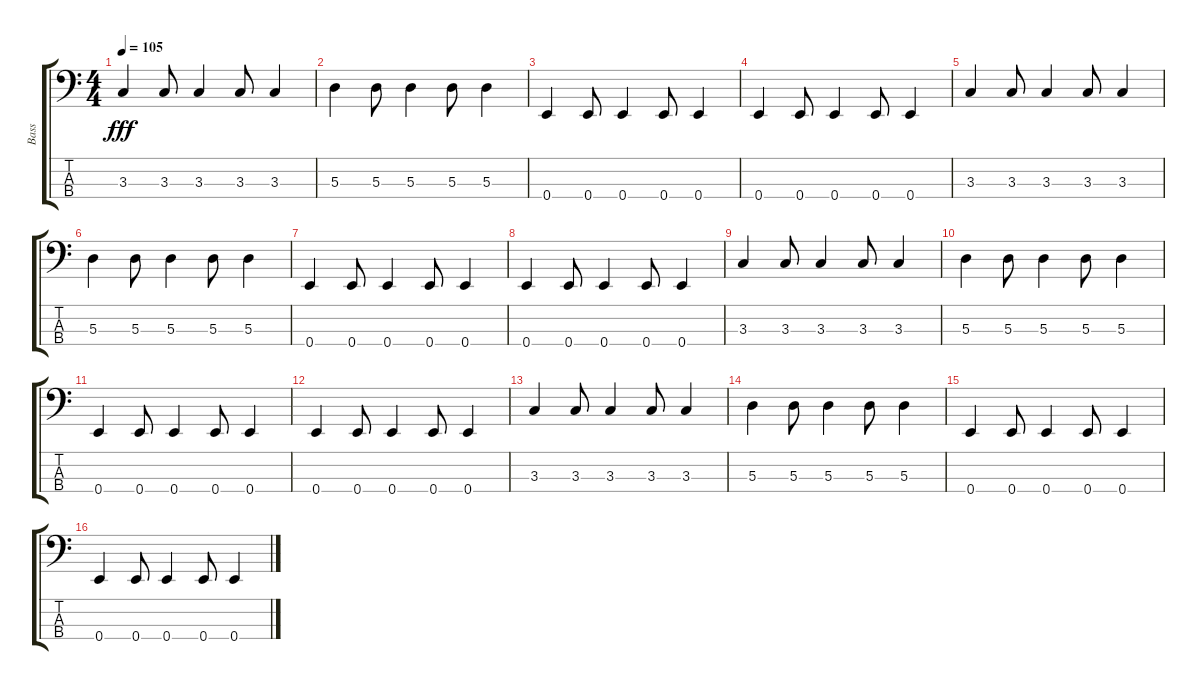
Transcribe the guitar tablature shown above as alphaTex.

\track ("Bass" "Bass") {instrument fretlessbass}
\staff {score tabs}
\tuning (G2 D2 A1 E1) {hide}
\ts (4 4)
\tempo 105
\clef f4
\ks c
3.3.4{dy fff} 3.3.8 3.3.4 3.3.8 3.3.4 |
5.3.4 5.3.8 5.3.4 5.3.8 5.3.4 |
0.4.4 0.4.8 0.4.4 0.4.8 0.4.4 |
0.4.4 0.4.8 0.4.4 0.4.8 0.4.4 |
3.3.4 3.3.8 3.3.4 3.3.8 3.3.4 |
5.3.4 5.3.8 5.3.4 5.3.8 5.3.4 |
0.4.4 0.4.8 0.4.4 0.4.8 0.4.4 |
0.4.4 0.4.8 0.4.4 0.4.8 0.4.4 |
3.3.4 3.3.8 3.3.4 3.3.8 3.3.4 |
5.3.4 5.3.8 5.3.4 5.3.8 5.3.4 |
0.4.4 0.4.8 0.4.4 0.4.8 0.4.4 |
0.4.4 0.4.8 0.4.4 0.4.8 0.4.4 |
3.3.4 3.3.8 3.3.4 3.3.8 3.3.4 |
5.3.4 5.3.8 5.3.4 5.3.8 5.3.4 |
0.4.4 0.4.8 0.4.4 0.4.8 0.4.4 |
0.4.4 0.4.8 0.4.4 0.4.8 0.4.4
